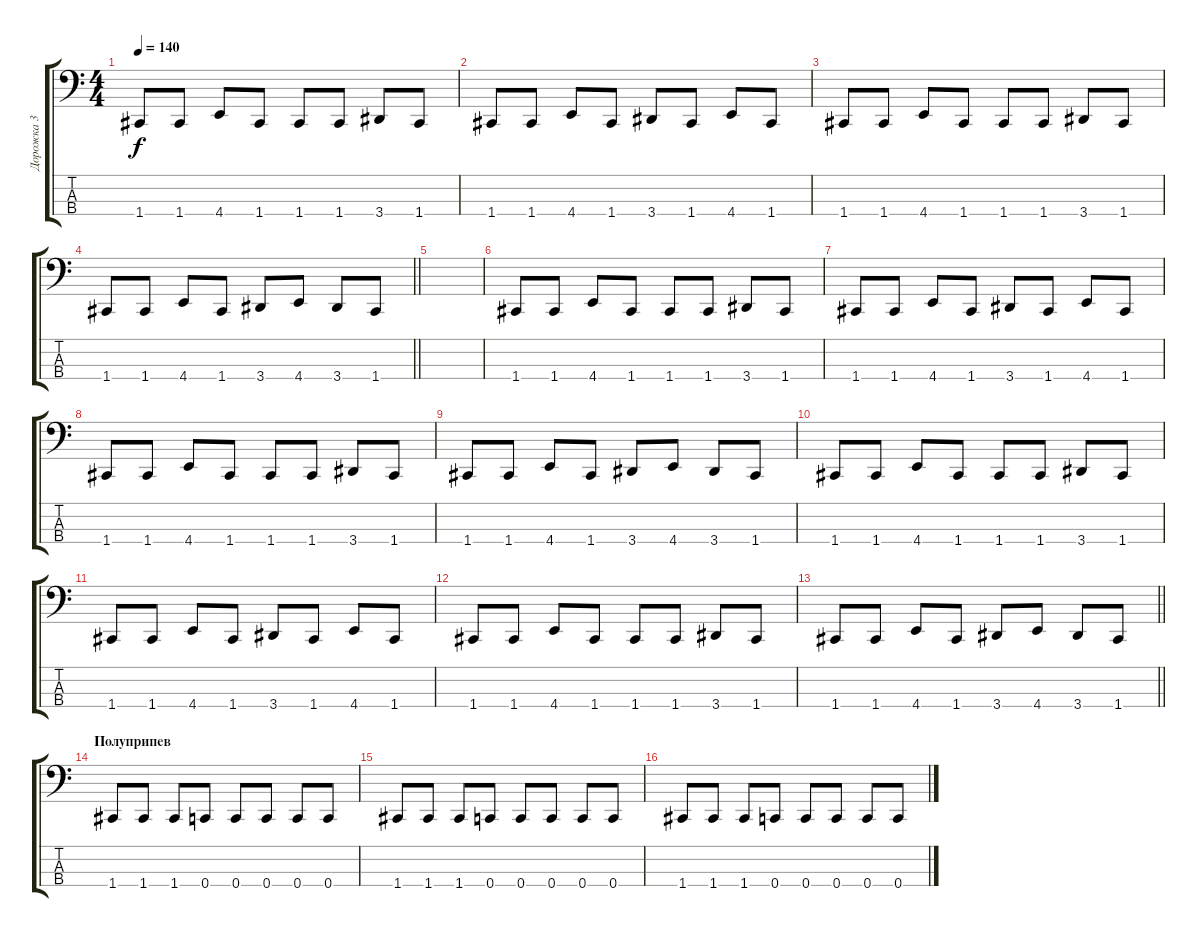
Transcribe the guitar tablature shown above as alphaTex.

\track ("Дорожка 3" "Дорожка 3") {instrument electricbassfinger}
\staff {score tabs}
\tuning (F2 C2 G1 C1) {hide}
\ts (4 4)
\tempo 140
\clef f4
\ks c
1.4.8{dy f} 1.4.8 4.4.8 1.4.8 1.4.8 1.4.8 3.4.8 1.4.8 |
1.4.8 1.4.8 4.4.8 1.4.8 3.4.8 1.4.8 4.4.8 1.4.8 |
1.4.8 1.4.8 4.4.8 1.4.8 1.4.8 1.4.8 3.4.8 1.4.8 |
\barLineRight lightlight
1.4.8 1.4.8 4.4.8 1.4.8 3.4.8 4.4.8 3.4.8 1.4.8 |
|
1.4.8 1.4.8 4.4.8 1.4.8 1.4.8 1.4.8 3.4.8 1.4.8 |
1.4.8 1.4.8 4.4.8 1.4.8 3.4.8 1.4.8 4.4.8 1.4.8 |
1.4.8 1.4.8 4.4.8 1.4.8 1.4.8 1.4.8 3.4.8 1.4.8 |
1.4.8 1.4.8 4.4.8 1.4.8 3.4.8 4.4.8 3.4.8 1.4.8 |
1.4.8 1.4.8 4.4.8 1.4.8 1.4.8 1.4.8 3.4.8 1.4.8 |
1.4.8 1.4.8 4.4.8 1.4.8 3.4.8 1.4.8 4.4.8 1.4.8 |
1.4.8 1.4.8 4.4.8 1.4.8 1.4.8 1.4.8 3.4.8 1.4.8 |
\barLineRight lightlight
1.4.8 1.4.8 4.4.8 1.4.8 3.4.8 4.4.8 3.4.8 1.4.8 |
\section ("" "Полуприпев")
1.4.8 1.4.8 1.4.8 0.4.8 0.4.8 0.4.8 0.4.8 0.4.8 |
1.4.8 1.4.8 1.4.8 0.4.8 0.4.8 0.4.8 0.4.8 0.4.8 |
1.4.8 1.4.8 1.4.8 0.4.8 0.4.8 0.4.8 0.4.8 0.4.8
